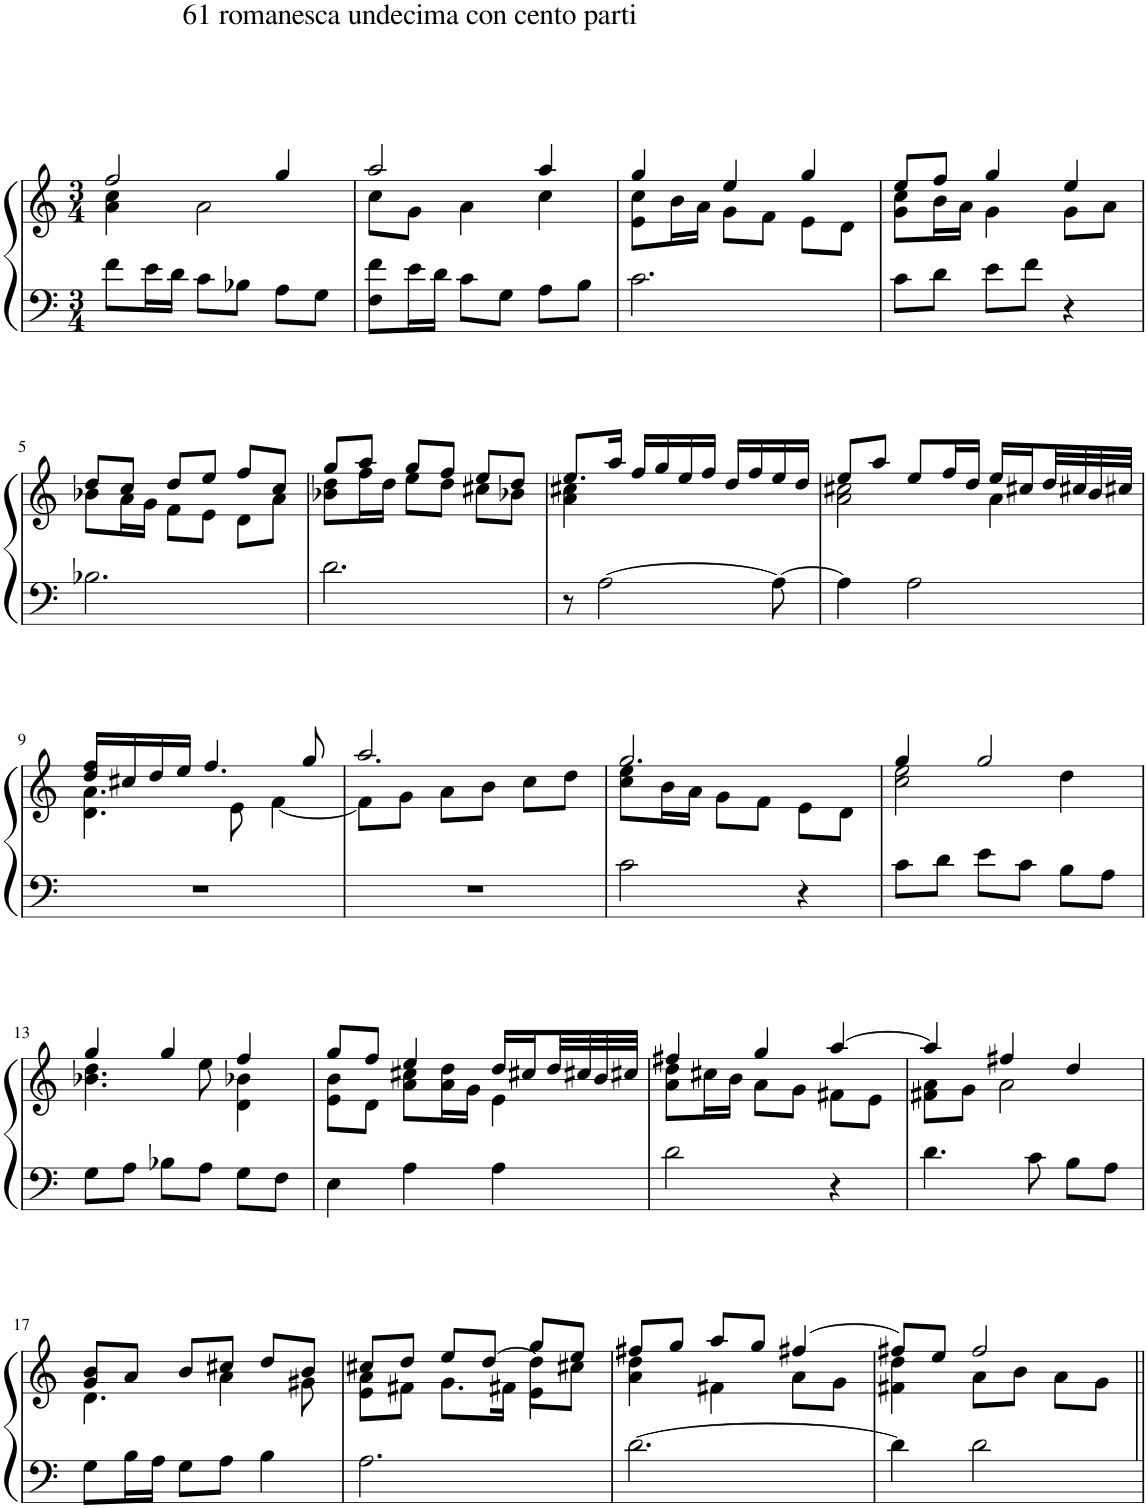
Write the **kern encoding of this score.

**kern	**kern
*part1	*part1
*staff2	*staff1
*I"Piano	*
*I'Pno.	*
*clefF4	*clefG2
*k[]	*k[]
*M3/4	*M3/4
=1	=1
*	*^
8f\L	2ff/	4a\ 4cc\
16e\L	.	.
16d\JJ	.	.
8c\L	.	2a\
8B-X\J	.	.
8A\L	4gg/	.
8G\J	.	.
=2	=2	=2
8F\ 8f\L	2aa/	8cc\L
16e\L	.	8g\J
16d\JJ	.	.
8c\L	.	4a\
8G\J	.	.
8A\L	4aa/	4cc\
8B\J	.	.
=3	=3	=3
2.c\	4gg/	8e\ 8cc\L
.	.	16b\L
.	.	16a\JJ
.	4ee/	8g\L
.	.	8f\J
.	4gg/	8e\L
.	.	8d\J
=4	=4	=4
8c\L	8ee/L	8g\ 8cc\L
8d\J	8ff/J	16b\L
.	.	16a\JJ
8e\L	4gg/	4g\
8f\J	.	.
4r	4ee/	8g\L
.	.	8a\J
!!LO:LB:g=z	!!
=5	=5	=5
2.B-X\	8dd/L	8b-X\L
.	8cc/J	16a\L
.	.	16g\JJ
.	8dd/L	8f\L
.	8ee/J	8e\J
.	8ff/L	8d\L
.	8cc/J	8a\J
=6	=6	=6
2.d\	8gg/L	8b-X\ 8dd\L
.	8aa/J	16ff\L
.	.	16dd\JJ
.	8gg/L	8ee\L
.	8ff/J	8dd\J
.	8ee/L	8cc#X\L
.	8dd/J	8b-X\J
=7	=7	=7
8r	8.ee/L	4a\ 4cc#X\
[2A\	.	.
.	16aa/Jk	.
.	16ff/LL	2ryy
.	16gg/	.
.	16ee/	.
.	16ff/JJ	.
.	16dd/LL	.
.	16ff/	.
8A\_	16ee/	.
.	16dd/JJ	.
=8	=8	=8
4A\]	8ee/L	2a\ 2cc#X\
.	8aa/J	.
2A\	8ee/L	.
.	16ff/L	.
.	16dd/JJ	.
.	16ee/LL	4a\
.	16cc#X/	.
.	32dd/L	.
.	32cc#X/	.
.	32b/	.
.	32cc#X/JJJ	.
!!LO:LB:g=z	!!
=9	=9	=9
2.r	16dd/ 16ff/LL	4.d\ 4.a\
.	16cc#X/	.
.	16dd/	.
.	16ee/JJ	.
.	4.ff/	.
.	.	8e\
.	.	[4f\
.	8gg/	.
=10	=10	=10
2.r	2.aa/	8f\L]
.	.	8g\J
.	.	8a\L
.	.	8b\J
.	.	8cc\L
.	.	8dd\J
=11	=11	=11
2c\	2.gg/	8cc\ 8ee\L
.	.	16b\L
.	.	16a\JJ
.	.	8g\L
.	.	8f\J
4r	.	8e\L
.	.	8d\J
=12	=12	=12
8c\L	4gg/	2cc\ 2ee\
8d\J	.	.
8e\L	2gg/	.
8c\J	.	.
8B\L	.	4dd\
8A\J	.	.
!!LO:LB:g=z	!!
=13	=13	=13
8G\L	4gg/	4.b-X\ 4.dd\
8A\J	.	.
8B-X\L	4gg/	.
8A\J	.	8ee\
8G\L	4ff/	4d\ 4b-X\
8F\J	.	.
=14	=14	=14
4E\	8gg/L	8e\ 8b\L
.	8ff/J	8d\J
4A\	4ee/	8a\ 8cc#X\L
.	.	16a\ 16dd\L
.	.	16g\JJ
4A\	16dd/LL	4e\
.	16cc#X/	.
.	32dd/L	.
.	32cc#X/	.
.	32b/	.
.	32cc#X/JJJ	.
=15	=15	=15
2d\	4ff#X/	8a\ 8dd\L
.	.	16cc#X\L
.	.	16b\JJ
.	4gg/	8a\L
.	.	8g\J
4r	[4aa/	8f#X\L
.	.	8e\J
=16	=16	=16
4.d\	4aa/]	8f#X\ 8a\L
.	.	8g\J
.	4ff#X/	2a\
8c\	.	.
8B\L	4dd/	.
8A\J	.	.
!!LO:LB:g=z	!!
=17	=17	=17
8G\L	8g/ 8b/L	4.d\
16B\L	8a/J	.
16A\JJ	.	.
8G\L	8b/L	.
8A\J	8cc#X/J	4a\
4B\	8dd/L	.
.	8b/J	8g#X\
=18	=18	=18
*	*	*^
2.A\	8cc#X/L	8e\ 8a\L	2ryy
.	8dd/J	8f#X\J	.
.	8ee/L	8.g\L	.
.	[8dd/J	.	.
.	.	16f#X\Jk	.
.	8dd\L]	4e\	8gg/L
.	8cc#X\J	.	8ee/J
*	*	*v	*v
=19	=19	=19
[2.d\	8ff#X/L	4a\ 4dd\
.	8gg/J	.
.	8aa/L	4f#X\
.	8gg/J	.
.	[4ff#X/	8a\L
.	.	8g\J
=20	=20	=20
4d\]	8ff#X/L]	4f#X\ 4dd\
.	8ee/J	.
2d\	2ff#/	8a\L
.	.	8b\J
.	.	8a\L
.	.	8g\J
*	*v	*v
=||	=||
*-	*-
